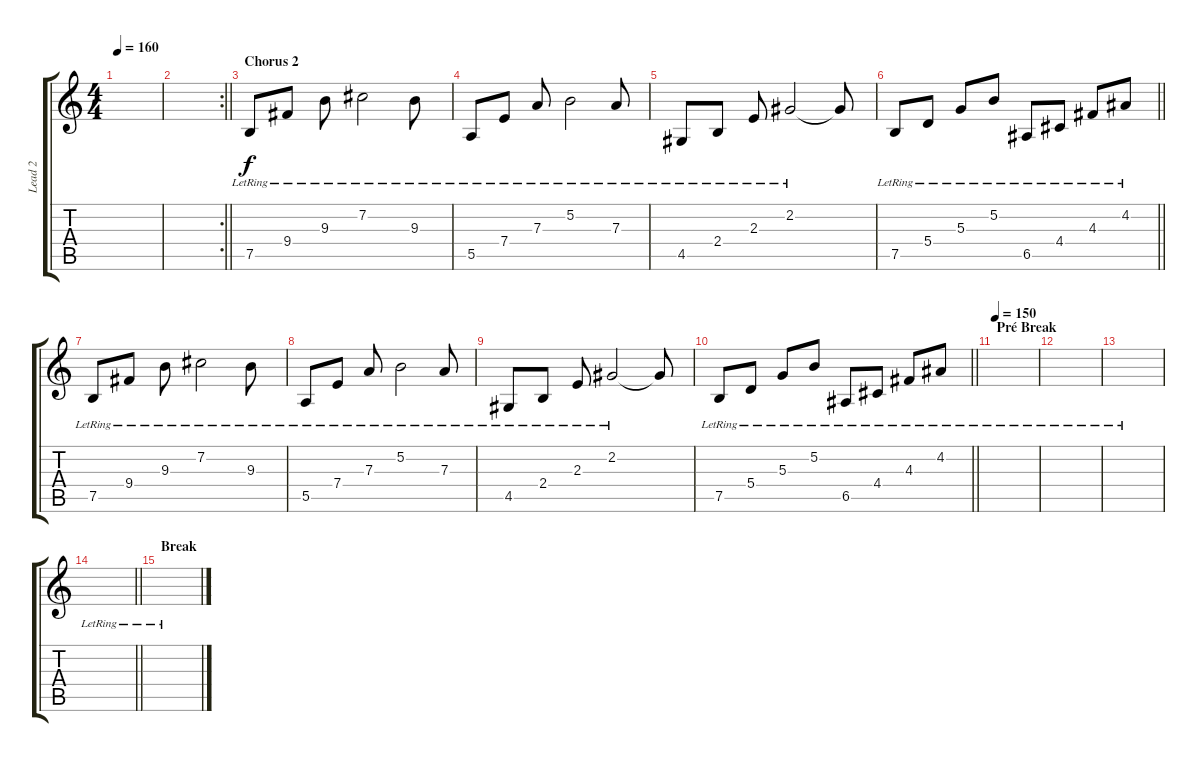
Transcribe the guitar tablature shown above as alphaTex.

\track ("Lead 2" "Lead 2") {instrument distortionguitar}
\staff {score tabs}
\tuning (B3 Gb3 D3 A2 E2 B1) {hide}
\ts (4 4)
\tempo 160
\clef g2
\ks c
|
\rc 2
\barLineRight lightlight
|
\section ("" "Chorus 2")
7.5{lr}.8{instrument electricguitarclean} 9.4{lr}.8 9.3{lr}.8 7.2{lr}.2 9.3{lr}.8 |
5.5{lr}.8 7.4{lr}.8 7.3{lr}.8 5.2{lr}.2 7.3{lr}.8 |
4.5{lr}.8 2.4{lr}.8 2.3{lr}.8 2.2{lr}.2 2.2{t}.8 |
\barLineRight lightlight
7.5{lr}.8 5.4{lr}.8 5.3{lr}.8 5.2{lr}.8 6.5{lr}.8 4.4{lr}.8 4.3{lr}.8 4.2{lr}.8 |
7.5{lr}.8 9.4{lr}.8 9.3{lr}.8 7.2{lr}.2 9.3{lr}.8 |
5.5{lr}.8 7.4{lr}.8 7.3{lr}.8 5.2{lr}.2 7.3{lr}.8 |
4.5{lr}.8 2.4{lr}.8 2.3{lr}.8 2.2{lr}.2 2.2{t}.8 |
\barLineRight lightlight
7.5{lr}.8 5.4{lr}.8 5.3{lr}.8 5.2{lr}.8 6.5{lr}.8 4.4{lr}.8 4.3{lr}.8 4.2{lr}.8 |
\section ("" "Pré Break")
\tempo 150
|
|
|
\barLineRight lightlight
|
\section ("" "Break")
